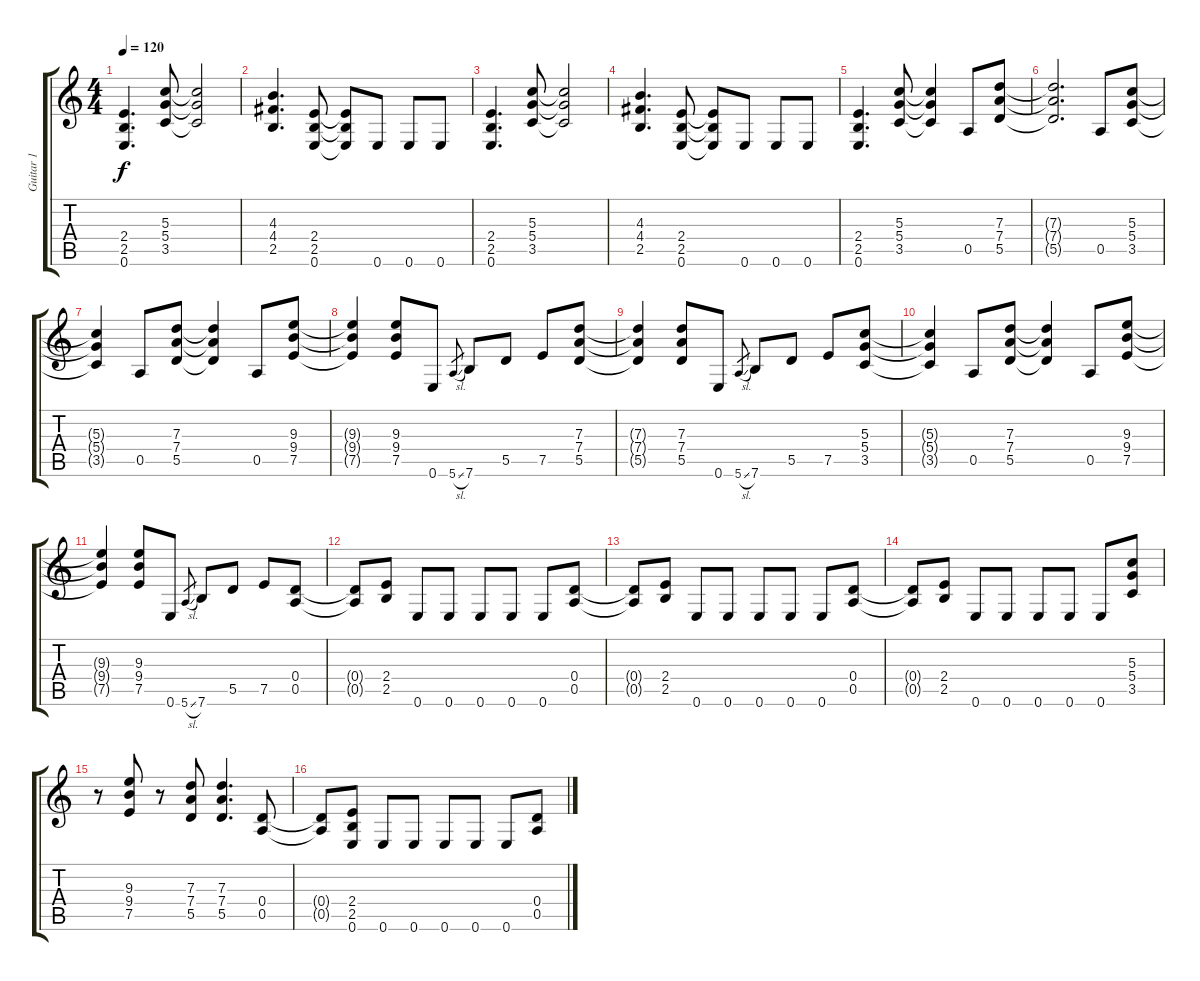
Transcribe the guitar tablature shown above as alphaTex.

\track ("Guitar 1" "Guitar 1") {instrument overdrivenguitar}
\staff {score tabs}
\tuning (E4 B3 G3 D3 A2 E2) {hide}
\ts (4 4)
\tempo 120
\clef g2
\ks c
(2.4 2.5 0.6).4{d dy f} (5.3 5.4 3.5).8 (5.3{t} 5.4{t} 3.5{t}).2 |
(4.3 4.4 2.5).4{d} (2.4 2.5 0.6).8 (2.4{t} 2.5{t} 0.6{t}).8 0.6.8 0.6.8 0.6.8 |
(2.4 2.5 0.6).4{d} (5.3 5.4 3.5).8 (5.3{t} 5.4{t} 3.5{t}).2 |
(4.3 4.4 2.5).4{d} (2.4 2.5 0.6).8 (2.4{t} 2.5{t} 0.6{t}).8 0.6.8 0.6.8 0.6.8 |
(2.4 2.5 0.6).4{d} (5.3 5.4 3.5).8 (5.3{t} 5.4{t} 3.5{t}).4 0.5.8 (7.3 7.4 5.5).8 |
(7.3{t} 7.4{t} 5.5{t}).2{d} 0.5.8 (5.3 5.4 3.5).8 |
(5.3{t} 5.4{t} 3.5{t}).4 0.5.8 (7.3 7.4 5.5).8 (7.3{t} 7.4{t} 5.5{t}).4 0.5.8 (9.3 9.4 7.5).8 |
(9.3{t} 9.4{t} 7.5{t}).4 (9.3 9.4 7.5).8 0.6.8 5.6{sl}.8{gr} 7.6.8 5.5.8 7.5.8 (7.3 7.4 5.5).8 |
(7.3{t} 7.4{t} 5.5{t}).4 (7.3 7.4 5.5).8 0.6.8 5.6{sl}.8{gr} 7.6.8 5.5.8 7.5.8 (5.3 5.4 3.5).8 |
(5.3{t} 5.4{t} 3.5{t}).4 0.5.8 (7.3 7.4 5.5).8 (7.3{t} 7.4{t} 5.5{t}).4 0.5.8 (9.3 9.4 7.5).8 |
(9.3{t} 9.4{t} 7.5{t}).4 (9.3 9.4 7.5).8 0.6.8 5.6{sl}.8{gr} 7.6.8 5.5.8 7.5.8 (0.4 0.5).8 |
(0.4{t} 0.5{t}).8 (2.4 2.5).8 0.6.8 0.6.8 0.6.8 0.6.8 0.6.8 (0.4 0.5).8 |
(0.4{t} 0.5{t}).8 (2.4 2.5).8 0.6.8 0.6.8 0.6.8 0.6.8 0.6.8 (0.4 0.5).8 |
(0.4{t} 0.5{t}).8 (2.4 2.5).8 0.6.8 0.6.8 0.6.8 0.6.8 0.6.8 (5.3 5.4 3.5).8 |
r.8 (9.3 9.4 7.5).8 r.8 (7.3 7.4 5.5).8 (7.3 7.4 5.5).4{d} (0.4 0.5).8 |
(0.4{t} 0.5{t}).8 (2.4 2.5 0.6).8 0.6.8 0.6.8 0.6.8 0.6.8 0.6.8 (0.4 0.5).8
